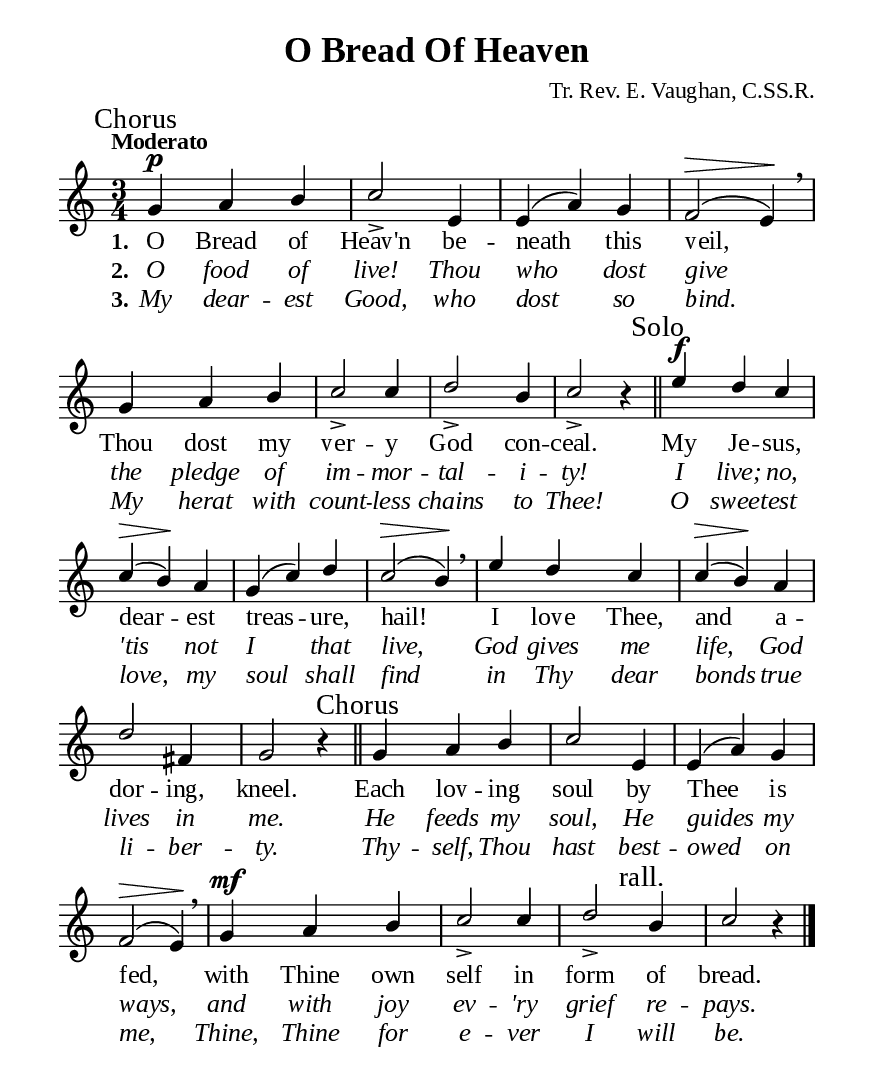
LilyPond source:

\version "2.18.2"

\header {
  title = "O Bread Of Heaven"
  composer = "Tr. Rev. E. Vaughan, C.SS.R."
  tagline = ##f
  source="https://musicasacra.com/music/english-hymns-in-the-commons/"
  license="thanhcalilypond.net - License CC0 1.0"
}

global= {
  \key c \major
  \time 3/4
  \tempo "Moderato"
  \dynamicUp
  \override Score.BarNumber.break-visibility = ##(#f #f #f)
  \override Lyrics.LyricSpace.minimum-distance = #3.0
}

\paper {
  #(set-paper-size "a5")
  top-margin = 10\mm
  bottom-margin = 10\mm
  left-margin = 10\mm
  right-margin = 10\mm
  indent = #0
  #(define fonts
	 (make-pango-font-tree "Liberation Serif"
	 		       "Liberation Serif"
			       "Liberation Serif"
			       (/ 20 20)))
}

printItalic = \with {
  \override LyricText.font-shape = #'italic
}

% Soprano verse music
musicVerseSoprano = \relative c' {
  \mark "Chorus"
  %{ 01 %} g'4 \p a b |
  %{ 02 %} c2-> e,4 |
  %{ 03 %} e (a) g |
  %{ 04 %} f2 \> (e4) \! \breathe |
  %{ 05 %} g a b |
  %{ 06 %} c2-> c4 |
  %{ 07 %} d2-> b4 |
  %{ 08 %} c2-> r4 \bar "||"
  %{ 09 %} \mark "Solo"
                  e \f d c |
  %{ 10 %} c \> (b) \! a |
  %{ 11 %} g (c) d |
  %{ 12 %} c2 \> (b4) \! \breathe |
  %{ 13 %} e d c |
  %{ 14 %} c \> (b) \! a |
  %{ 15 %} d2 fis,4 |
  %{ 16 %} g2 r4 \bar "||"
  %{ 17 %} \mark "Chorus"
                  g a b |
  %{ 18 %} c2 e,4 |
  %{ 19 %} e (a) g |
  %{ 20 %} f2 \> (e4) \! \breathe |
  %{ 21 %} g \mf a b |
  %{ 22 %} c2-> c4 |
  %{ 23 %} d2-> \mark "rall." b4 |
  %{ 24 %} c2 r4 \bar "|."
}

% Verse lyrics
verseOne = \lyricmode {
  \set stanza = #"1."
  O Bread of Heav'n be -- neath this veil, Thou dost my ver -- y God con -- ceal.
  My Je -- sus, dear -- est treas -- ure, hail! I love Thee, and a -- dor -- ing, kneel.
  Each lov -- ing soul by Thee is fed, with Thine own self in form of bread.
}

verseTwo = \lyricmode {
  \set stanza = #"2."
  O food of live! Thou who dost give the pledge of im -- mor -- tal -- i -- ty!
  I live; no, 'tis not I that live, God gives me life, God lives in me.
  He feeds my soul, He guides my ways, and with joy ev -- 'ry grief re -- pays.
}

verseThree = \lyricmode {
  \set stanza = #"3."
  My dear -- est Good, who dost so bind. My herat with count -- less chains to Thee!
  O sweet -- est love, my soul shall find in Thy dear bonds true li -- ber -- ty.
  Thy -- self, Thou hast best -- owed on me, Thine, Thine for e -- ver I will be.
}

% Layout
\score {
    \new ChoirStaff <<
      \new Staff <<
        \clef "treble"
        \new Voice = "sopranos" { \global \stemUp \slurUp \musicVerseSoprano }
      >>
      \new Lyrics \lyricsto sopranos \verseOne
      \new Lyrics \printItalic \lyricsto sopranos \verseTwo
      \new Lyrics \printItalic \lyricsto sopranos \verseThree
    >>
}
